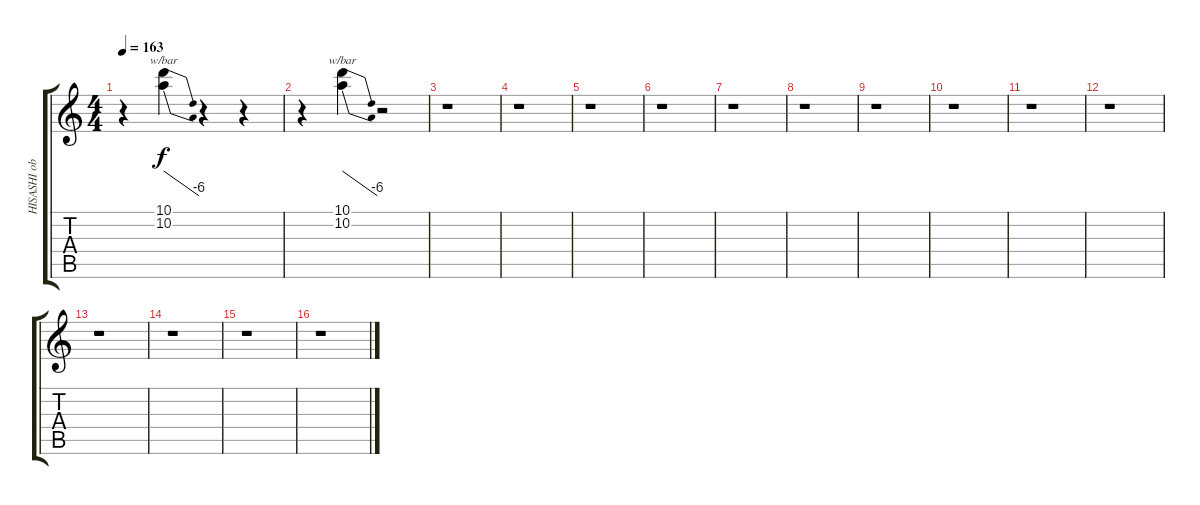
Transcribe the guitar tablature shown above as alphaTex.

\track ("HISASHI obbligato2" "HISASHI ob") {instrument distortionguitar}
\staff {score tabs}
\tuning (E4 B3 G3 D3 A2 E2) {hide}
\ts (4 4)
\tempo 163
\clef g2
\ks c
r.4{dy f} (10.1 10.2).4{tbe (dive default 0 0 60 -24)} r.4 r.4 |
r.4 (10.1 10.2).4{tbe (dive default 0 0 60 -24)} r.2 |
r.1 |
r.1 |
r.1 |
r.1 |
r.1 |
r.1 |
r.1 |
r.1 |
r.1 |
r.1 |
r.1 |
r.1 |
r.1 |
r.1
